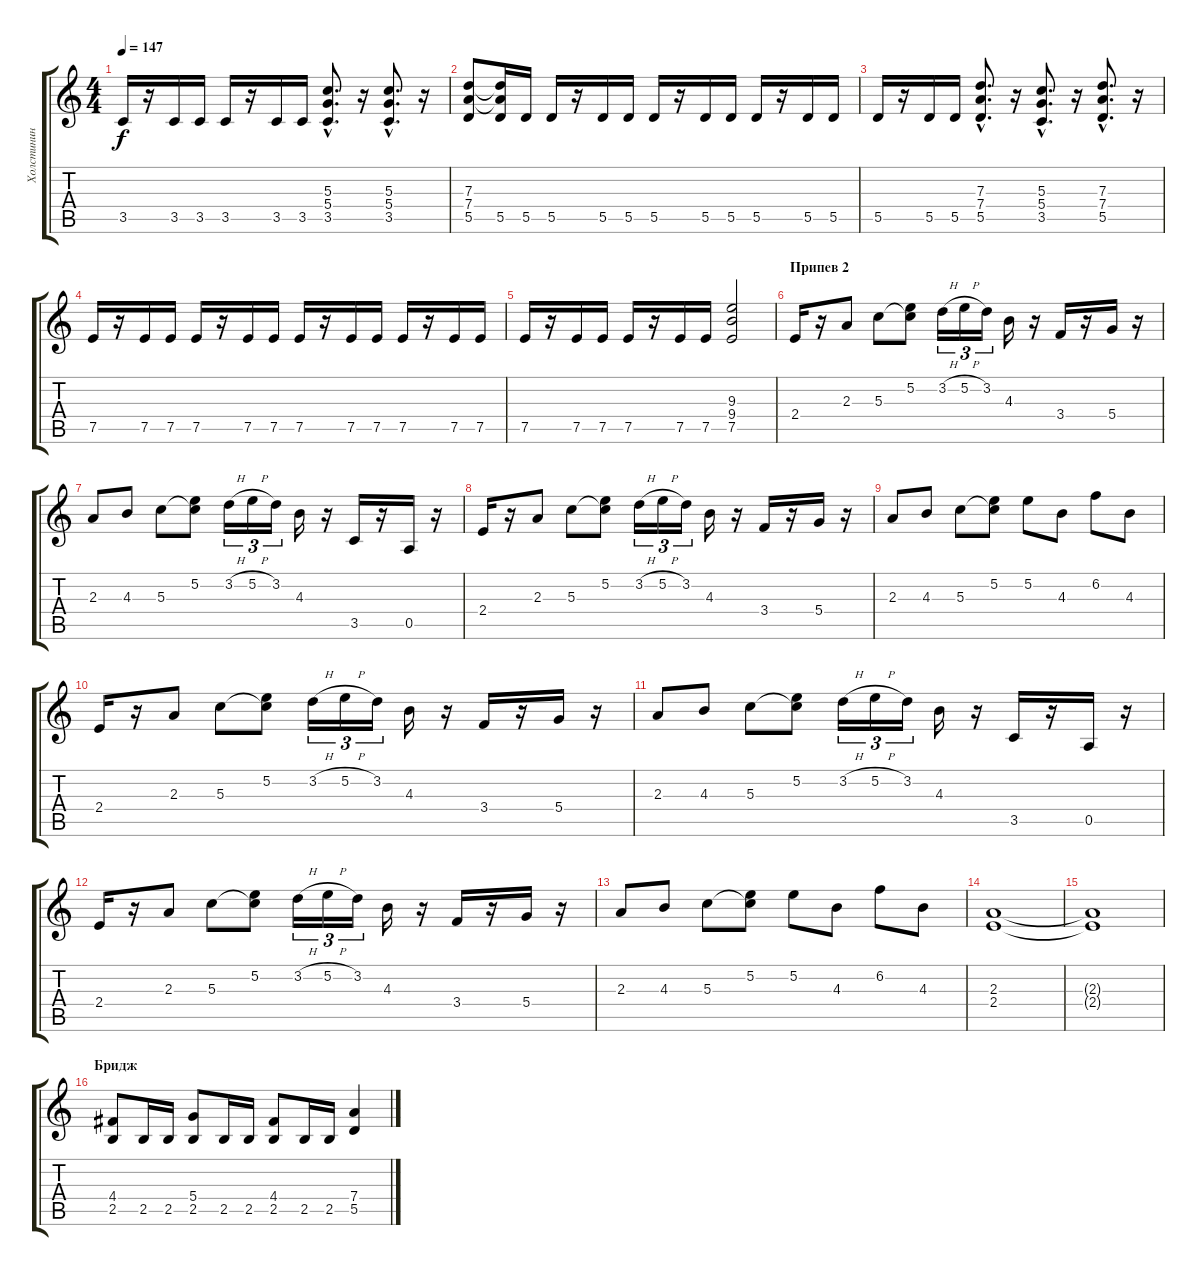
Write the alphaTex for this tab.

\track ("Холстинин" "Холстинин") {instrument overdrivenguitar}
\staff {score tabs}
\tuning (E4 B3 G3 D3 A2 E2) {hide}
\ts (4 4)
\tempo 147
\clef g2
\ks c
3.5.16{dy f} r.16 3.5.16 3.5.16 3.5.16 r.16 3.5.16 3.5.16 (5.3{hac} 5.4{hac} 3.5{hac}).8{d} r.16 (5.3{hac} 5.4{hac} 3.5{hac}).8{d} r.16 |
(7.3 7.4 5.5).8 (7.3{t} 7.4{t} 5.5).16 5.5.16 5.5.16 r.16 5.5.16 5.5.16 5.5.16 r.16 5.5.16 5.5.16 5.5.16 r.16 5.5.16 5.5.16 |
5.5.16 r.16 5.5.16 5.5.16 (7.3{hac} 7.4{hac} 5.5{hac}).8{d} r.16 (5.3{hac} 5.4{hac} 3.5{hac}).8{d} r.16 (7.3{hac} 7.4{hac} 5.5{hac}).8{d} r.16 |
7.5.16 r.16 7.5.16 7.5.16 7.5.16 r.16 7.5.16 7.5.16 7.5.16 r.16 7.5.16 7.5.16 7.5.16 r.16 7.5.16 7.5.16 |
7.5.16 r.16 7.5.16 7.5.16 7.5.16 r.16 7.5.16 7.5.16 (9.3 9.4 7.5).2 |
\section ("" "Припев 2")
2.4.16 r.16 2.3.8 5.3.8 (5.2 5.3{t}).8 3.2{h}.16{tu (3 2)} 5.2{h}.16{tu (3 2)} 3.2.16{tu (3 2)} 4.3.16 r.16 3.4.16 r.16 5.4.16 r.16 |
2.3.8 4.3.8 5.3.8 (5.2 5.3{t}).8 3.2{h}.16{tu (3 2)} 5.2{h}.16{tu (3 2)} 3.2.16{tu (3 2)} 4.3.16 r.16 3.5.16 r.16 0.5.16 r.16 |
2.4.16 r.16 2.3.8 5.3.8 (5.2 5.3{t}).8 3.2{h}.16{tu (3 2)} 5.2{h}.16{tu (3 2)} 3.2.16{tu (3 2)} 4.3.16 r.16 3.4.16 r.16 5.4.16 r.16 |
2.3.8 4.3.8 5.3.8 (5.2 5.3{t}).8 5.2.8 4.3.8 6.2.8 4.3.8 |
2.4.16 r.16 2.3.8 5.3.8 (5.2 5.3{t}).8 3.2{h}.16{tu (3 2)} 5.2{h}.16{tu (3 2)} 3.2.16{tu (3 2)} 4.3.16 r.16 3.4.16 r.16 5.4.16 r.16 |
2.3.8 4.3.8 5.3.8 (5.2 5.3{t}).8 3.2{h}.16{tu (3 2)} 5.2{h}.16{tu (3 2)} 3.2.16{tu (3 2)} 4.3.16 r.16 3.5.16 r.16 0.5.16 r.16 |
2.4.16 r.16 2.3.8 5.3.8 (5.2 5.3{t}).8 3.2{h}.16{tu (3 2)} 5.2{h}.16{tu (3 2)} 3.2.16{tu (3 2)} 4.3.16 r.16 3.4.16 r.16 5.4.16 r.16 |
2.3.8 4.3.8 5.3.8 (5.2 5.3{t}).8 5.2.8 4.3.8 6.2.8 4.3.8 |
(2.3 2.4).1 |
(2.3{t} 2.4{t}).1 |
\section ("" "Бридж")
(4.4 2.5).8 2.5.16 2.5.16 (5.4 2.5).8 2.5.16 2.5.16 (4.4 2.5).8 2.5.16 2.5.16 (7.4{ss} 5.5{ss}).4
